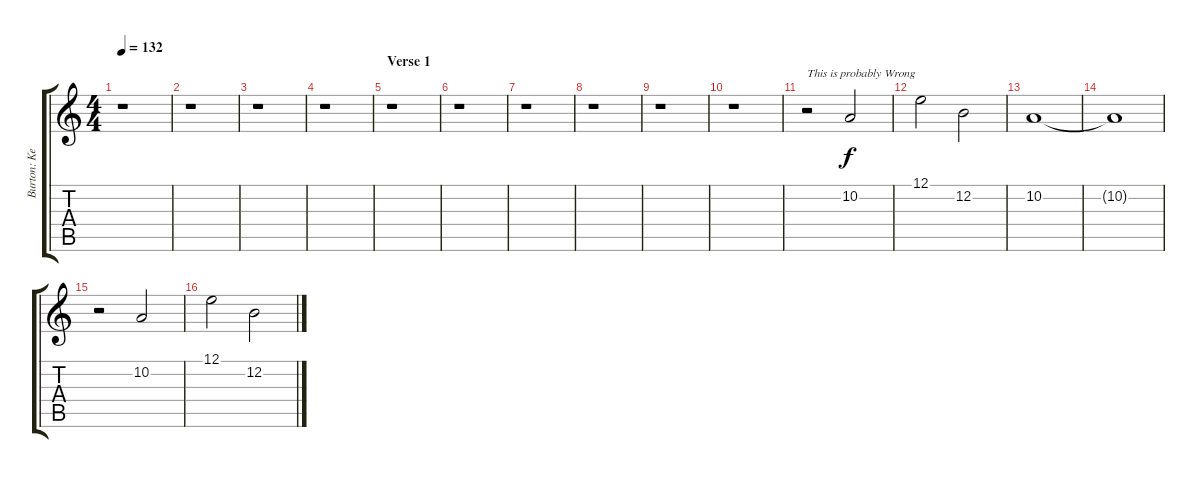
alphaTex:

\track ("Burton: Keyboard" "Burton: Ke") {instrument synthvoice}
\staff {score tabs}
\tuning (E4 B3 G3 D3 A2 E2) {hide}
\ts (4 4)
\tempo 132
\clef g2
\ks c
r.1{dy f} |
r.1 |
r.1 |
r.1 |
\section ("" "Verse 1")
r.1 |
r.1 |
r.1 |
r.1 |
r.1 |
r.1 |
r.2{txt "This is probably Wrong"} 10.2.2 |
12.1.2 12.2.2 |
10.2.1 |
10.2{t}.1 |
r.2 10.2.2 |
12.1.2 12.2.2
